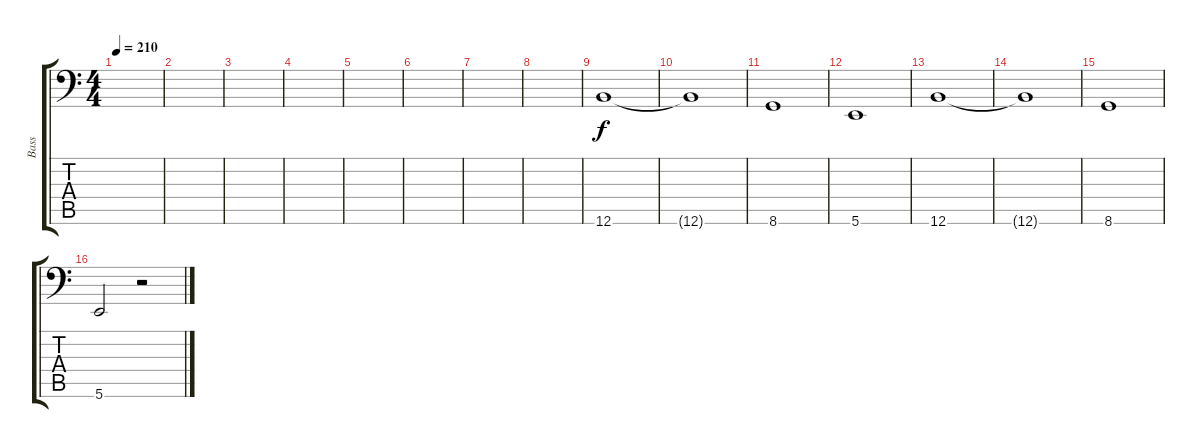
\track ("Bass" "Bass") {instrument electricbasspick}
\staff {score tabs}
\tuning (Db3 Ab2 E2 B1 Gb1 B0) {hide}
\ts (4 4)
\tempo 210
\clef f4
\ks c
|
|
|
|
|
|
|
|
12.6.1 |
12.6{t}.1 |
8.6.1 |
5.6.1 |
12.6.1 |
12.6{t}.1 |
8.6.1 |
5.6.2 r.2
